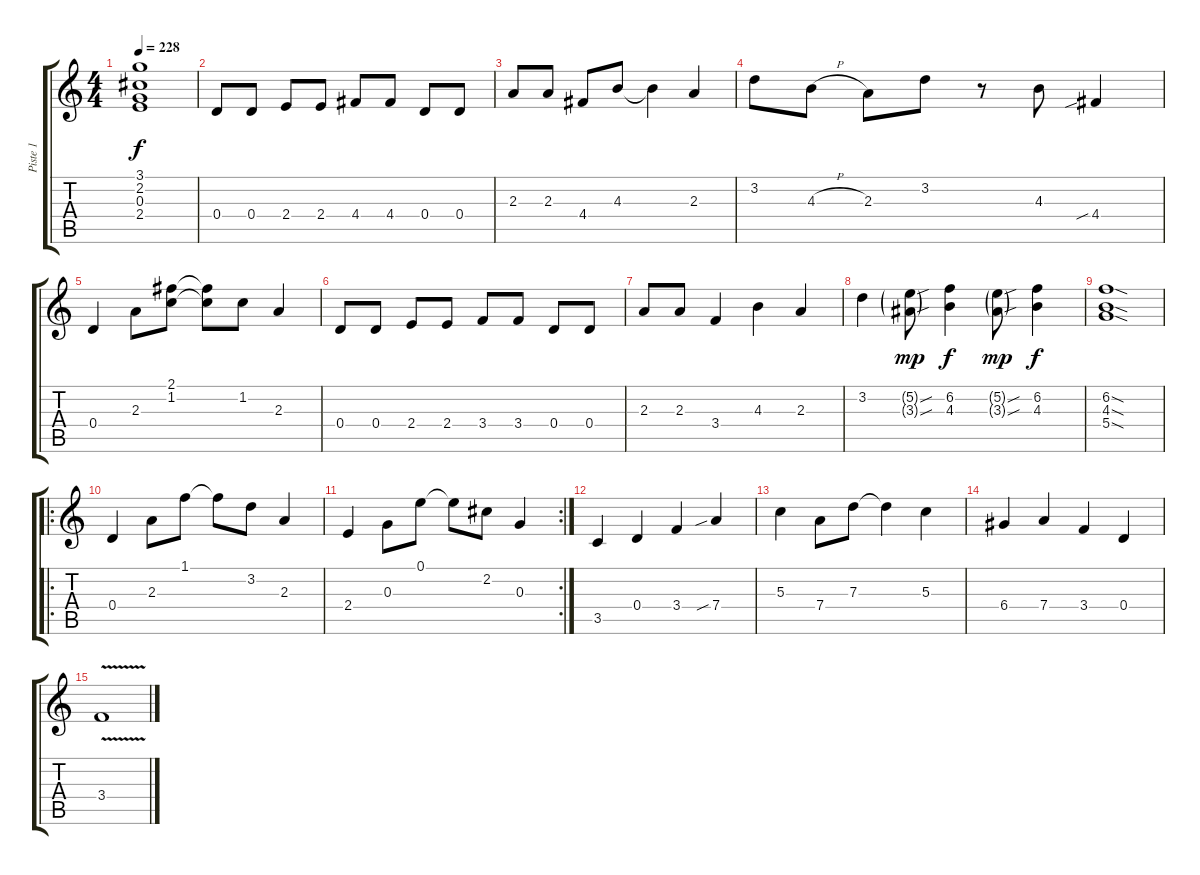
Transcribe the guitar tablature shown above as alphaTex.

\track ("Piste 1" "Piste 1") {instrument acousticguitarnylon}
\staff {score tabs}
\tuning (E4 B3 G3 D3 A2 E2) {hide}
\ts (4 4)
\tempo 228
\clef g2
\ks c
(3.1 2.2 0.3 2.4).1{dy f} |
0.4.8 0.4.8 2.4.8 2.4.8 4.4.8 4.4.8 0.4.8 0.4.8 |
2.3.8 2.3.8 4.4.8 4.3.8 4.3{t}.4 2.3.4 |
3.2.8 4.3{h}.8 2.3.8 3.2.8 r.8 4.3.8 4.4{sib}.4 |
0.4.4 2.3.8 (2.1 1.2).8 (2.1{t} 1.2{t}).8 1.2.8 2.3.4 |
0.4.8 0.4.8 2.4.8 2.4.8 3.4.8 3.4.8 0.4.8 0.4.8 |
2.3.8 2.3.8 3.4.4 4.3.4 2.3.4 |
3.2.4 (5.2{sou g} 3.3{sou g}).8{dy mp} (6.2 4.3).4{dy f} (5.2{sou g} 3.3{sou g}).8{dy mp} (6.2 4.3).4{dy f} |
(6.2{sod} 4.3{sod} 5.4{sod}).1 |
\ro
0.4.4 2.3.8 1.1.8 1.1{t}.8 3.2.8 2.3.4 |
\rc 2
2.4.4 0.3.8 0.1.8 0.1{t}.8 2.2.8 0.3.4 |
3.5.4 0.4.4 3.4.4 7.4{sib}.4 |
5.3.4 7.4.8 7.3.8 7.3{t}.4 5.3.4 |
6.4.4 7.4.4 3.4.4 0.4.4 |
3.4{v}.1
